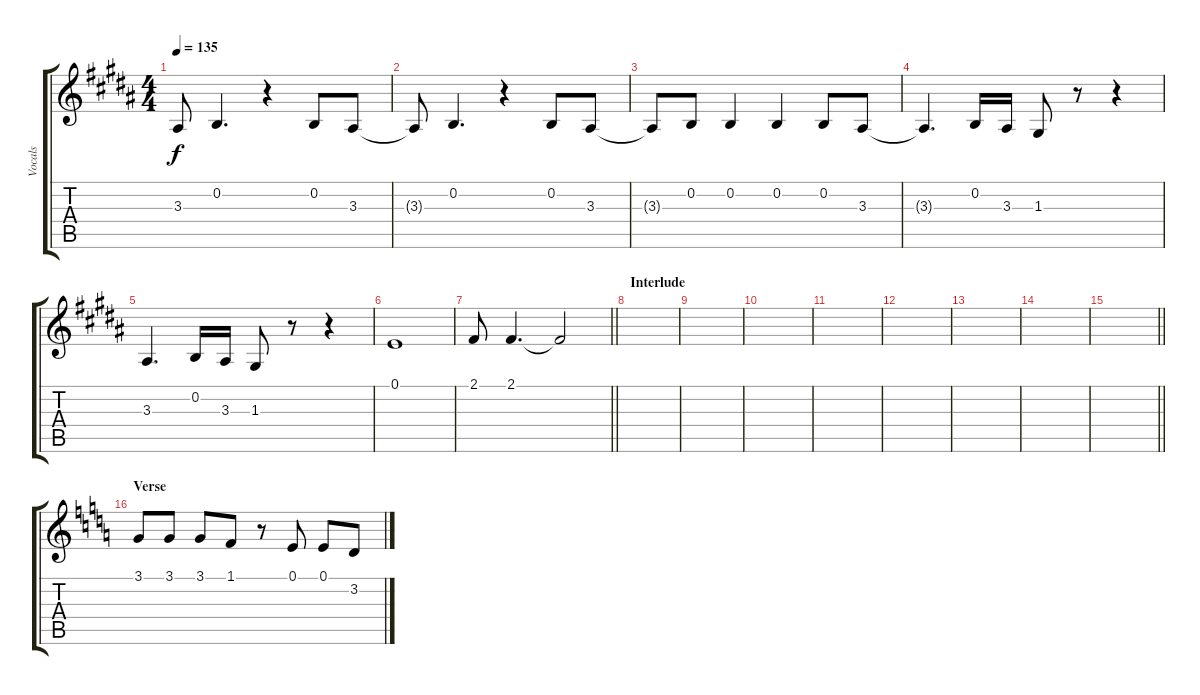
\track ("Vocals" "Vocals") {instrument clarinet}
\staff {score tabs}
\tuning (E4 B3 G3 D3 A2 E2) {hide}
\ts (4 4)
\tempo 135
\clef g2
\ks b
3.3{t}.8{dy f} 0.2.4{d} r.4 0.2.8 3.3.8 |
3.3{t}.8 0.2.4{d} r.4 0.2.8 3.3.8 |
3.3{t}.8 0.2.8 0.2.4 0.2.4 0.2.8 3.3.8 |
3.3{t}.4{d} 0.2.16 3.3.16 1.3.8 r.8 r.4 |
3.3.4{d} 0.2.16 3.3.16 1.3.8 r.8 r.4 |
0.1.1 |
\barLineRight lightlight
2.1.8 2.1.4{d} 2.1{t}.2 |
\section ("" "Interlude")
|
|
|
|
|
|
|
\barLineRight lightlight
|
\section ("" "Verse")
\ks c
3.1.8 3.1.8 3.1.8 1.1.8 r.8 0.1.8 0.1.8 3.2.8
